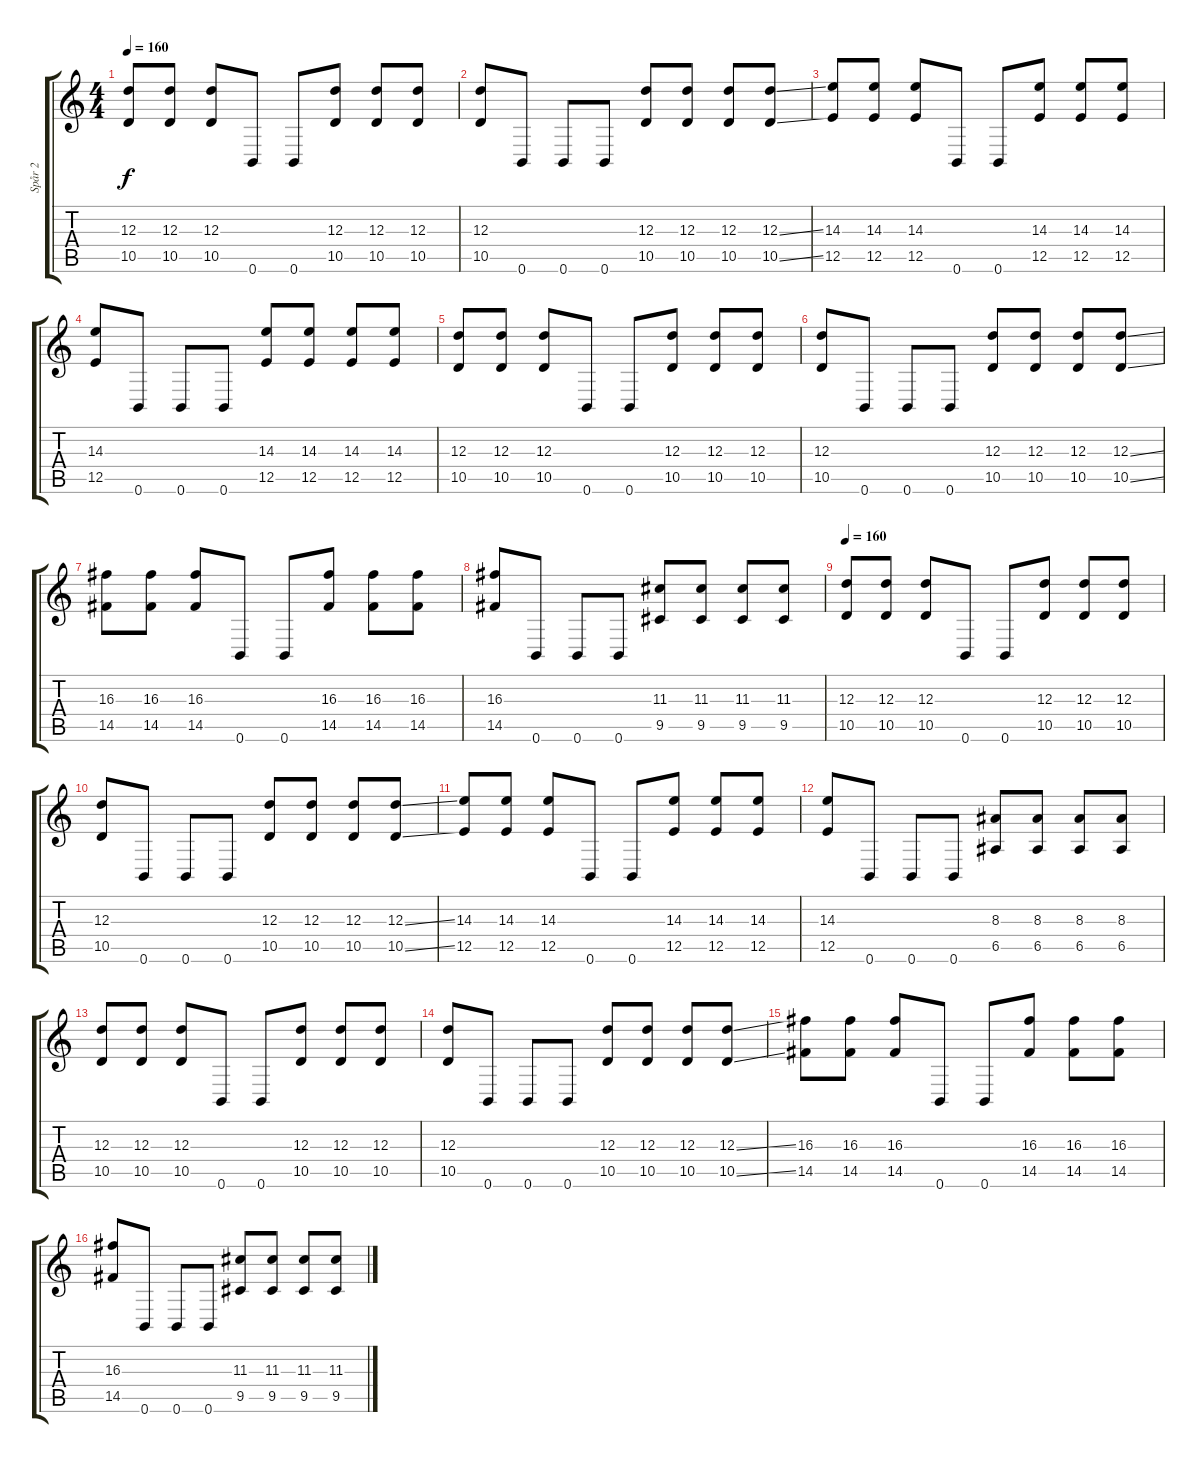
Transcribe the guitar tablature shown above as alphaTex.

\track ("Spår 2" "Spår 2") {instrument distortionguitar}
\staff {score tabs}
\tuning (B3 Gb3 D3 A2 E2 B1) {hide}
\ts (4 4)
\tempo 160
\clef g2
\ks c
(12.3 10.5).8{dy f} (12.3 10.5).8 (12.3 10.5).8 0.6.8 0.6.8 (12.3 10.5).8 (12.3 10.5).8 (12.3 10.5).8 |
(12.3 10.5).8 0.6.8 0.6.8 0.6.8 (12.3 10.5).8 (12.3 10.5).8 (12.3 10.5).8 (12.3{ss} 10.5{ss}).8 |
(14.3 12.5).8 (14.3 12.5).8 (14.3 12.5).8 0.6.8 0.6.8 (14.3 12.5).8 (14.3 12.5).8 (14.3 12.5).8 |
(14.3 12.5).8 0.6.8 0.6.8 0.6.8 (14.3 12.5).8 (14.3 12.5).8 (14.3 12.5).8 (14.3 12.5).8 |
(12.3 10.5).8 (12.3 10.5).8 (12.3 10.5).8 0.6.8 0.6.8 (12.3 10.5).8 (12.3 10.5).8 (12.3 10.5).8 |
(12.3 10.5).8 0.6.8 0.6.8 0.6.8 (12.3 10.5).8 (12.3 10.5).8 (12.3 10.5).8 (12.3{ss} 10.5{ss}).8 |
(16.3 14.5).8 (16.3 14.5).8 (16.3 14.5).8 0.6.8 0.6.8 (16.3 14.5).8 (16.3 14.5).8 (16.3 14.5).8 |
(16.3 14.5).8 0.6.8 0.6.8 0.6.8 (11.3 9.5).8 (11.3 9.5).8 (11.3 9.5).8 (11.3 9.5).8 |
\tempo 160
(12.3 10.5).8 (12.3 10.5).8 (12.3 10.5).8 0.6.8 0.6.8 (12.3 10.5).8 (12.3 10.5).8 (12.3 10.5).8 |
(12.3 10.5).8 0.6.8 0.6.8 0.6.8 (12.3 10.5).8 (12.3 10.5).8 (12.3 10.5).8 (12.3{ss} 10.5{ss}).8 |
(14.3 12.5).8 (14.3 12.5).8 (14.3 12.5).8 0.6.8 0.6.8 (14.3 12.5).8 (14.3 12.5).8 (14.3 12.5).8 |
(14.3 12.5).8 0.6.8 0.6.8 0.6.8 (8.3 6.5).8 (8.3 6.5).8 (8.3 6.5).8 (8.3 6.5).8 |
(12.3 10.5).8 (12.3 10.5).8 (12.3 10.5).8 0.6.8 0.6.8 (12.3 10.5).8 (12.3 10.5).8 (12.3 10.5).8 |
(12.3 10.5).8 0.6.8 0.6.8 0.6.8 (12.3 10.5).8 (12.3 10.5).8 (12.3 10.5).8 (12.3{ss} 10.5{ss}).8 |
(16.3 14.5).8 (16.3 14.5).8 (16.3 14.5).8 0.6.8 0.6.8 (16.3 14.5).8 (16.3 14.5).8 (16.3 14.5).8 |
(16.3 14.5).8 0.6.8 0.6.8 0.6.8 (11.3 9.5).8 (11.3 9.5).8 (11.3 9.5).8 (11.3 9.5).8
